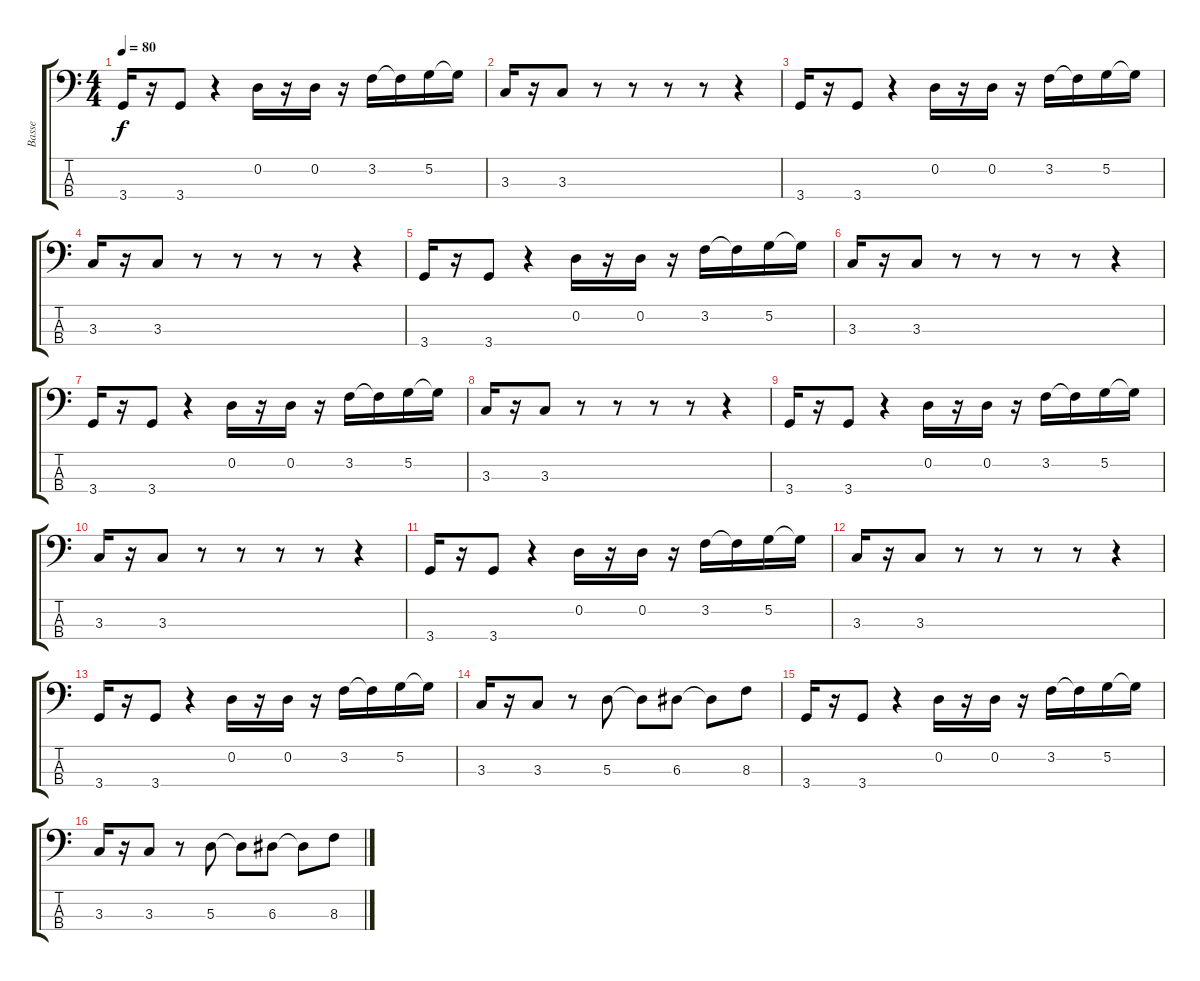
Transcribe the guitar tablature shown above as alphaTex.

\track ("Basse" "Basse") {instrument fretlessbass}
\staff {score tabs}
\tuning (G2 D2 A1 E1) {hide}
\ts (4 4)
\tempo 80
\clef f4
\ks c
3.4.16{dy f} r.16 3.4.8 r.4 0.2.16 r.16 0.2.16 r.16 3.2.16 3.2{t}.16 5.2.16 5.2{t}.16 |
3.3.16 r.16 3.3.8 r.8 r.8 r.8 r.8 r.4 |
3.4.16 r.16 3.4.8 r.4 0.2.16 r.16 0.2.16 r.16 3.2.16 3.2{t}.16 5.2.16 5.2{t}.16 |
3.3.16 r.16 3.3.8 r.8 r.8 r.8 r.8 r.4 |
3.4.16 r.16 3.4.8 r.4 0.2.16 r.16 0.2.16 r.16 3.2.16 3.2{t}.16 5.2.16 5.2{t}.16 |
3.3.16 r.16 3.3.8 r.8 r.8 r.8 r.8 r.4 |
3.4.16 r.16 3.4.8 r.4 0.2.16 r.16 0.2.16 r.16 3.2.16 3.2{t}.16 5.2.16 5.2{t}.16 |
3.3.16 r.16 3.3.8 r.8 r.8 r.8 r.8 r.4 |
3.4.16 r.16 3.4.8 r.4 0.2.16 r.16 0.2.16 r.16 3.2.16 3.2{t}.16 5.2.16 5.2{t}.16 |
3.3.16 r.16 3.3.8 r.8 r.8 r.8 r.8 r.4 |
3.4.16 r.16 3.4.8 r.4 0.2.16 r.16 0.2.16 r.16 3.2.16 3.2{t}.16 5.2.16 5.2{t}.16 |
3.3.16 r.16 3.3.8 r.8 r.8 r.8 r.8 r.4 |
3.4.16 r.16 3.4.8 r.4 0.2.16 r.16 0.2.16 r.16 3.2.16 3.2{t}.16 5.2.16 5.2{t}.16 |
3.3.16 r.16 3.3.8 r.8 5.3.8 5.3{t}.8 6.3.8 6.3{t}.8 8.3.8 |
3.4.16 r.16 3.4.8 r.4 0.2.16 r.16 0.2.16 r.16 3.2.16 3.2{t}.16 5.2.16 5.2{t}.16 |
3.3.16 r.16 3.3.8 r.8 5.3.8 5.3{t}.8 6.3.8 6.3{t}.8 8.3.8
